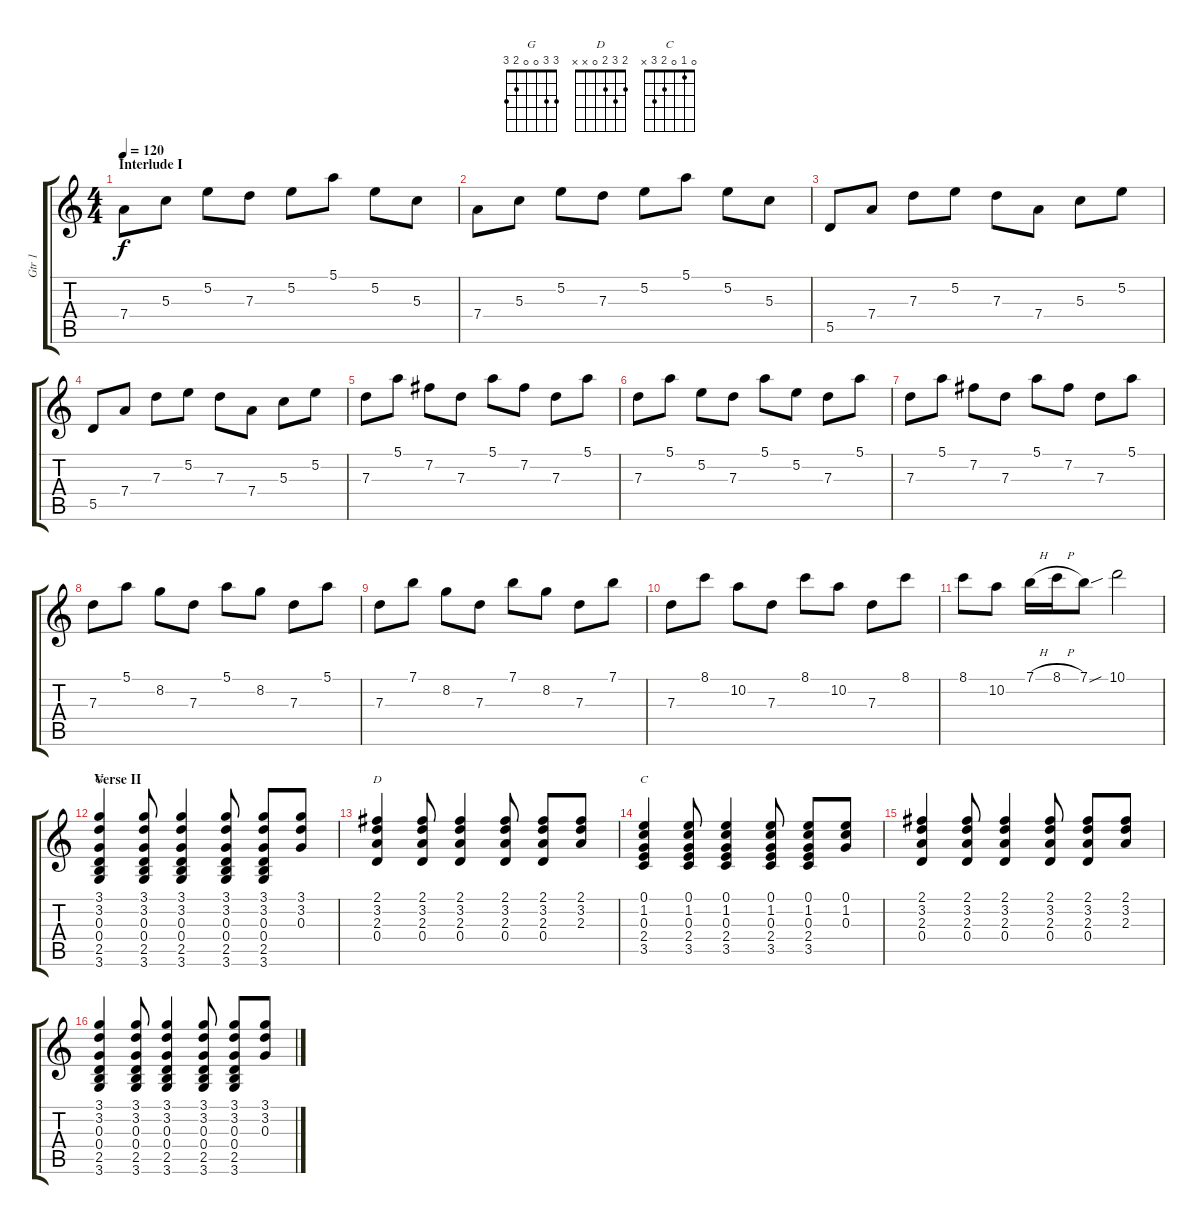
\track ("Gtr 1" "Gtr 1") {instrument electricguitarclean}
\staff {score tabs}
\tuning (E4 B3 G3 D3 A2 E2) {hide}
\chord ("G" 3 3 0 0 2 3)
\chord ("D" 2 3 2 0 x x)
\chord ("C" 0 1 0 2 3 x)
\ts (4 4)
\section ("" "Interlude I")
\tempo 120
\clef g2
\ks c
7.4.8{dy f} 5.3.8 5.2.8 7.3.8 5.2.8 5.1.8 5.2.8 5.3.8 |
7.4.8 5.3.8 5.2.8 7.3.8 5.2.8 5.1.8 5.2.8 5.3.8 |
5.5.8 7.4.8 7.3.8 5.2.8 7.3.8 7.4.8 5.3.8 5.2.8 |
5.5.8 7.4.8 7.3.8 5.2.8 7.3.8 7.4.8 5.3.8 5.2.8 |
7.3.8 5.1.8 7.2.8 7.3.8 5.1.8 7.2.8 7.3.8 5.1.8 |
7.3.8 5.1.8 5.2.8 7.3.8 5.1.8 5.2.8 7.3.8 5.1.8 |
7.3.8 5.1.8 7.2.8 7.3.8 5.1.8 7.2.8 7.3.8 5.1.8 |
7.3.8 5.1.8 8.2.8 7.3.8 5.1.8 8.2.8 7.3.8 5.1.8 |
7.3.8 7.1.8 8.2.8 7.3.8 7.1.8 8.2.8 7.3.8 7.1.8 |
7.3.8 8.1.8 10.2.8 7.3.8 8.1.8 10.2.8 7.3.8 8.1.8 |
8.1.8 10.2.8 7.1{h}.16 8.1{h}.16 7.1{sou}.8 10.1.2 |
\section ("" "Verse II")
(3.1 3.2 0.3 0.4 2.5 3.6).4{ch "G"} (3.1 3.2 0.3 0.4 2.5 3.6).8 (3.1 3.2 0.3 0.4 2.5 3.6).4 (3.1 3.2 0.3 0.4 2.5 3.6).8 (3.1 3.2 0.3 0.4 2.5 3.6).8 (3.1 3.2 0.3).8 |
(2.1 3.2 2.3 0.4).4{ch "D"} (2.1 3.2 2.3 0.4).8 (2.1 3.2 2.3 0.4).4 (2.1 3.2 2.3 0.4).8 (2.1 3.2 2.3 0.4).8 (2.1 3.2 2.3).8 |
(0.1 1.2 0.3 2.4 3.5).4{ch "C"} (0.1 1.2 0.3 2.4 3.5).8 (0.1 1.2 0.3 2.4 3.5).4 (0.1 1.2 0.3 2.4 3.5).8 (0.1 1.2 0.3 2.4 3.5).8 (0.1 1.2 0.3).8 |
(2.1 3.2 2.3 0.4).4 (2.1 3.2 2.3 0.4).8 (2.1 3.2 2.3 0.4).4 (2.1 3.2 2.3 0.4).8 (2.1 3.2 2.3 0.4).8 (2.1 3.2 2.3).8 |
(3.1 3.2 0.3 0.4 2.5 3.6).4 (3.1 3.2 0.3 0.4 2.5 3.6).8 (3.1 3.2 0.3 0.4 2.5 3.6).4 (3.1 3.2 0.3 0.4 2.5 3.6).8 (3.1 3.2 0.3 0.4 2.5 3.6).8 (3.1 3.2 0.3).8
